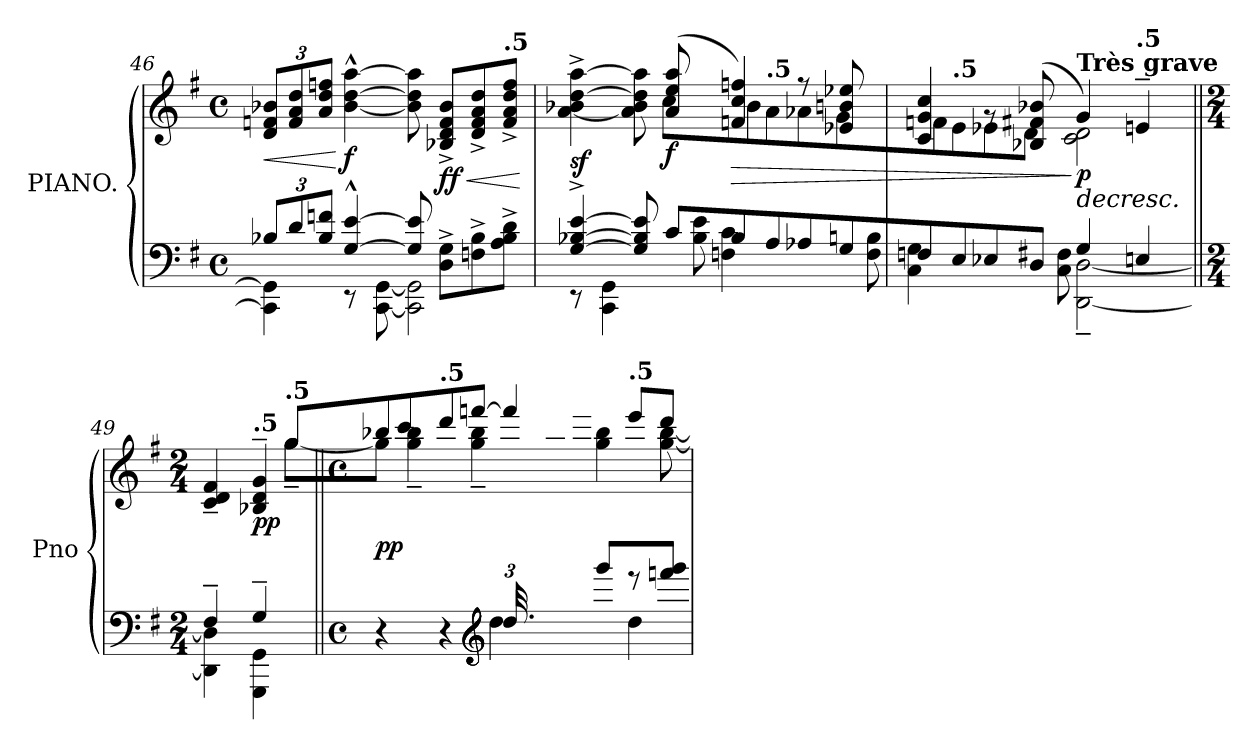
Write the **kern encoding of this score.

**kern	**kern	**dynam
*part1	*part1	*part1
*staff2	*staff1	*staff1/2
*I"PIANO.	*	*
*I'Pno	*	*
*clefF4	*clefG2	*
*k[f#]	*k[f#]	*
*M4/4	*M4/4	*
*met(c)	*met(c)	*
*Xbrackettup	*Xbrackettup	*
=46	=46	=46
*^	*	*
!	!	!	!LO:HP:b
12B-X/L	4CC\] 4GG\]	12d/ 12fn/ 12b-X/L	<
12d/	.	12f/ 12a/ 12dd/	.
*	*	*MM50	*
12B-/ 12fn/J	.	12a/ 12dd/ 12ffn/J	.
!	!	!	!LO:DY:n=1:b
[4G/^^ [4e/^^	8r	[4b-\^^ [4dd\^^ [4aa\^^	[ f
.	[8CC\ [8GG\	.	.
8G/] 8e/]	2CC\] 2GG\]	8b-\] 8dd\] 8aa\]	.
!	!	!	!LO:HP:b
!	!	!	!LO:DY:n=2:b
8D\^ 8G\^L	.	8B-X/^ 8d/^ 8f/^ 8b-/^L	< ff
8Fn\^ 8B-\^	.	8d/^ 8f/^ 8a/^ 8dd/^	.
*	*	*MM47	*
!	!	!LO:TX:a:B:t=.5	!
8A\^ 8B-\^ 8d\^J	.	8f/^ 8a/^ 8dd/^ 8ff/^J	.
*v	*v	*	*
.	.	[
!!LO:LB:g=z
=47	=47	=47
*^	*^	*
!	!	!	!	!LO:DY:b
[4G/^ [4B-X/^ [4e/^	8r	[4a\^ 4b-X\^ [4dd\^ [4aa\^	4ryy	sf
.	4CC\ 4GG\	.	.	.
8G/] 8B-/] 8e/]	.	8a\] 8b-\ 8dd\] 8aa\]	8ryy	.
*	*	*MM45	*	*
!	!	!	!	!LO:DY:b
8c/L	8B-\ 8e\	(>8a/ 8ee/ 8aa/	8cc\L	f
!	!	!	!	!LO:HP:b
8B-/	4Fn\ 4c\	4fn/ 4cc/ 4ffn/)	8b-\	>
*	*	*MM47	*	*
!	!	!	!LO:TX:a:B:t=.5	!
8A/	.	.	8a\	.
8A-X/	8ryy	8r	8a-X\	.
*	*	*MM45	*	*
8G/	8F\ 8Bn\	8e-X/ 8bn/ 8ee-X/	8g\	.
=48	=48	=48	=48	=48
8Fn/	4C\ 4G\	4c/ 4g/ 4cc/	8fn\	.
*	*	*MM42	*	*
!	!	!	!LO:TX:a:B:t=.5	!
8E/	.	.	8e\	.
8E-X/	8ryy	8rg	8e-X\	.
8D/J	8C\ 8F#X\	(>8B-X/ 8f#X/ 8b-X/	8d\J	.
!	!	!LO:TX:a:B:t=Très grave	!	!
!	!	!	!	!LO:HP:n=1:b
!	!	!	!	!LO:DY:n=1:b
4G/	[2DD\~ [2D\~	4g/)	2c\ 2d\	] > p
*	*	*MM37	*	*
!	!	!LO:TX:a:B:t=.5	!	!
4En/	.	4en~/	.	.
*	*	*v	*v	*
=49||	=49||	=49||	=49||
*M2/4	*	*M2/4	*
*	*	*MM30	*
*	*	*^	*
*	*	*	*^	*
4F#~/	4DD\] 4D\]	4c/~ 4d/~ 4f#/~	4.ryy	4.ryy	.
*	*	*MM12	*	*	*
!	!	!LO:TX:a:B:t=.5	!	!	!
!	!	!	!	!	!LO:DY:b
4G~/	4GGG\ 4GG\	4B-X/~ 4d/~ 4g/~	.	.	pp
*	*	*MM47	*	*	*
!	!	!	!LO:TX:a:B:t=.5	!	!
.	.	.	[8gg~\L	8gg/L	]
*v	*v	*	*	*	*
=50||	=50||	=50||	=50||	=50||
*M4/4	*M4/4	*	*	*
*met(c)	*met(c)	*	*	*
*	*MM55	*	*	*
*^	*	*	*	*
*	*^	*	*	*	*
!	!	!	!	!	!	!LO:DY:b
2ryy	4r	4ryy	4ryy	8gg\J]	8bb-X/	pp
.	.	.	.	4gg\~ 4bb-\~	8ccc/	.
*	*	*	*MM57	*	*	*
!	!	!	!LO:TX:a:B:t=.5	!	!	!
.	4r	4ryy	4ryy	.	8ddd/	.
*	*	*	*MM60	*	*	*
.	.	.	.	4gg\~ 4bb-\~	[8fffn/J	.
*clefG2	*	*	*	*	*	*
(>48.dd/LLL	4dd\	8ryy	32ryy	.	4fff/]	.
4...ryy	.	.	48.gg\	.	.	.
.	.	.	48.bb-\	.	.	.
.	.	.	48.fff\JJJ)	.	.	.
.	.	8ggg/L	8ryy	4gg\ 4bb-\	.	.
*	*	*	*MM57	*	*	*
!	!	!	!LO:TX:a:B:t=.5	!	!	!
.	4dd\	8reee	4ryy	.	8eee/L	.
*	*	*	*MM50	*	*	*
.	.	8fffn/ 8ggg/J	.	[8gg\ [8bb-\	8ddd/J	.
*v	*v	*v	*	*	*	*
*	*v	*v	*v	*
=	=	=
*-	*-	*-
